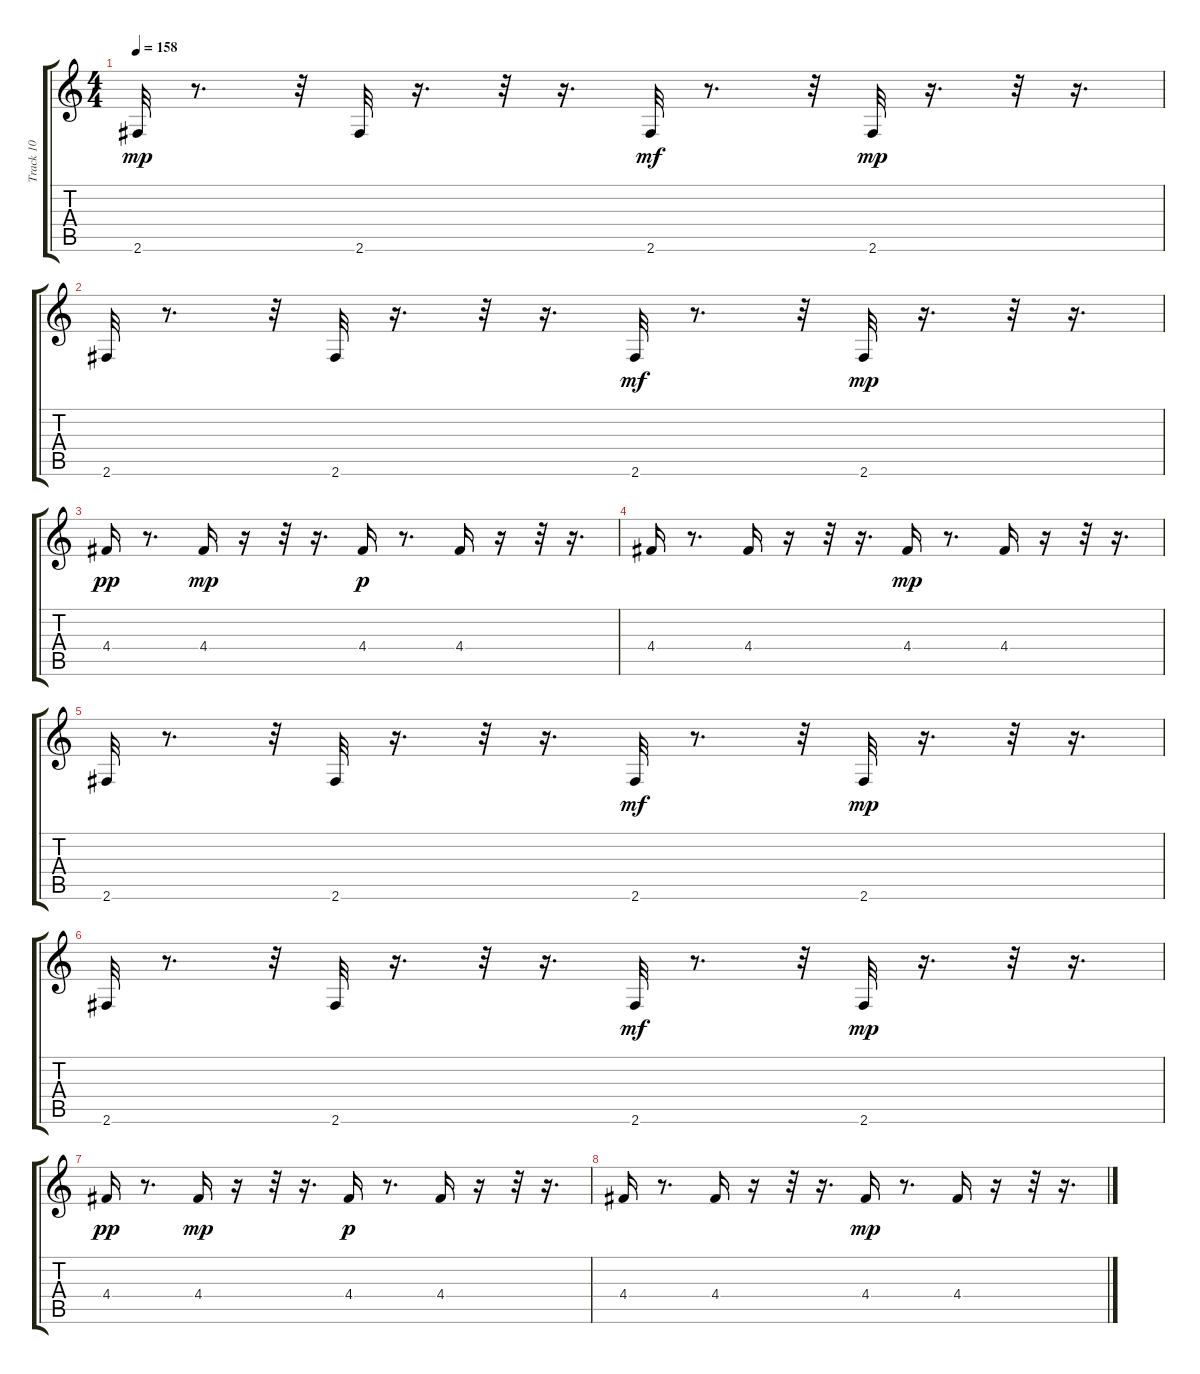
\track ("Track 10" "Track 10") {instrument acousticguitarsteel}
\staff {score tabs}
\tuning (E4 B3 G3 D3 A2 E2) {hide}
\ts (4 4)
\tempo 158
\clef g2
\ks c
2.6.32{dy mp} r.8{d} r.32 2.6.32 r.16{d} r.32 r.16{d} 2.6.32{dy mf} r.8{d} r.32 2.6.32{dy mp} r.16{d} r.32 r.16{d} |
2.6.32 r.8{d} r.32 2.6.32 r.16{d} r.32 r.16{d} 2.6.32{dy mf} r.8{d} r.32 2.6.32{dy mp} r.16{d} r.32 r.16{d} |
4.4.16{dy pp} r.8{d} 4.4.16{dy mp} r.16 r.32 r.16{d} 4.4.16{dy p} r.8{d} 4.4.16 r.16 r.32 r.16{d} |
4.4.16 r.8{d} 4.4.16 r.16 r.32 r.16{d} 4.4.16{dy mp} r.8{d} 4.4.16 r.16 r.32 r.16{d} |
2.6.32 r.8{d} r.32 2.6.32 r.16{d} r.32 r.16{d} 2.6.32{dy mf} r.8{d} r.32 2.6.32{dy mp} r.16{d} r.32 r.16{d} |
2.6.32 r.8{d} r.32 2.6.32 r.16{d} r.32 r.16{d} 2.6.32{dy mf} r.8{d} r.32 2.6.32{dy mp} r.16{d} r.32 r.16{d} |
4.4.16{dy pp} r.8{d} 4.4.16{dy mp} r.16 r.32 r.16{d} 4.4.16{dy p} r.8{d} 4.4.16 r.16 r.32 r.16{d} |
4.4.16 r.8{d} 4.4.16 r.16 r.32 r.16{d} 4.4.16{dy mp} r.8{d} 4.4.16 r.16 r.32 r.16{d}
